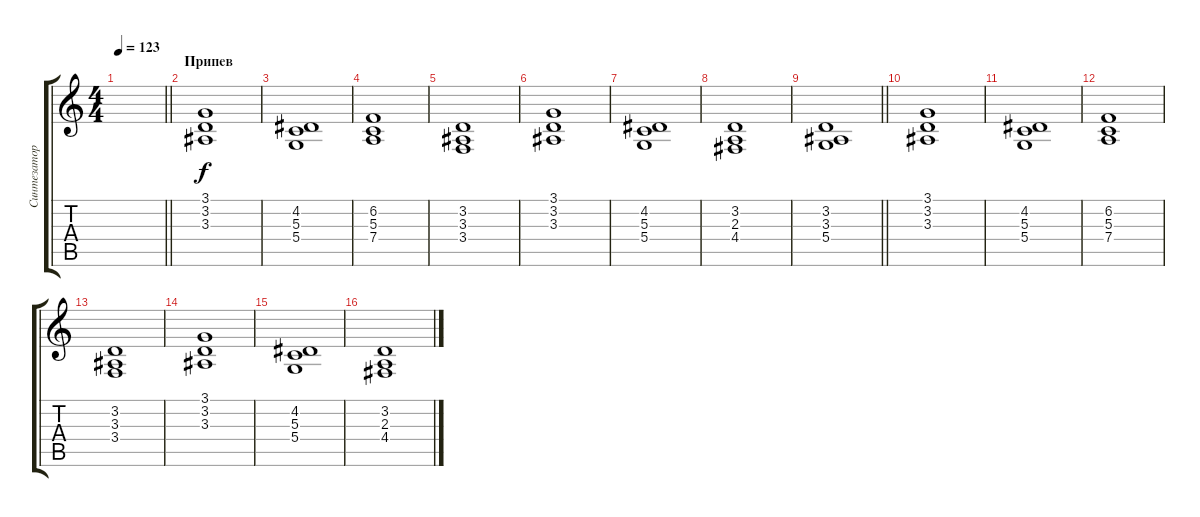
\track ("Синтезатор (подкладка)" "Синтезатор") {instrument stringensemble1}
\staff {score tabs}
\tuning (E4 B3 G3 D3 A2 E2) {hide}
\ts (4 4)
\tempo 123
\clef g2
\barLineRight lightlight
\ks c
|
\section ("" "Припев")
(3.1 3.2 3.3).1 |
(4.2 5.3 5.4).1 |
(6.2 5.3 7.4).1 |
(3.2 3.3 3.4).1 |
(3.1 3.2 3.3).1 |
(4.2 5.3 5.4).1 |
(3.2 2.3 4.4).1 |
\barLineRight lightlight
(3.2 3.3 5.4).1 |
(3.1 3.2 3.3).1 |
(4.2 5.3 5.4).1 |
(6.2 5.3 7.4).1 |
(3.2 3.3 3.4).1 |
(3.1 3.2 3.3).1 |
(4.2 5.3 5.4).1 |
(3.2 2.3 4.4).1
